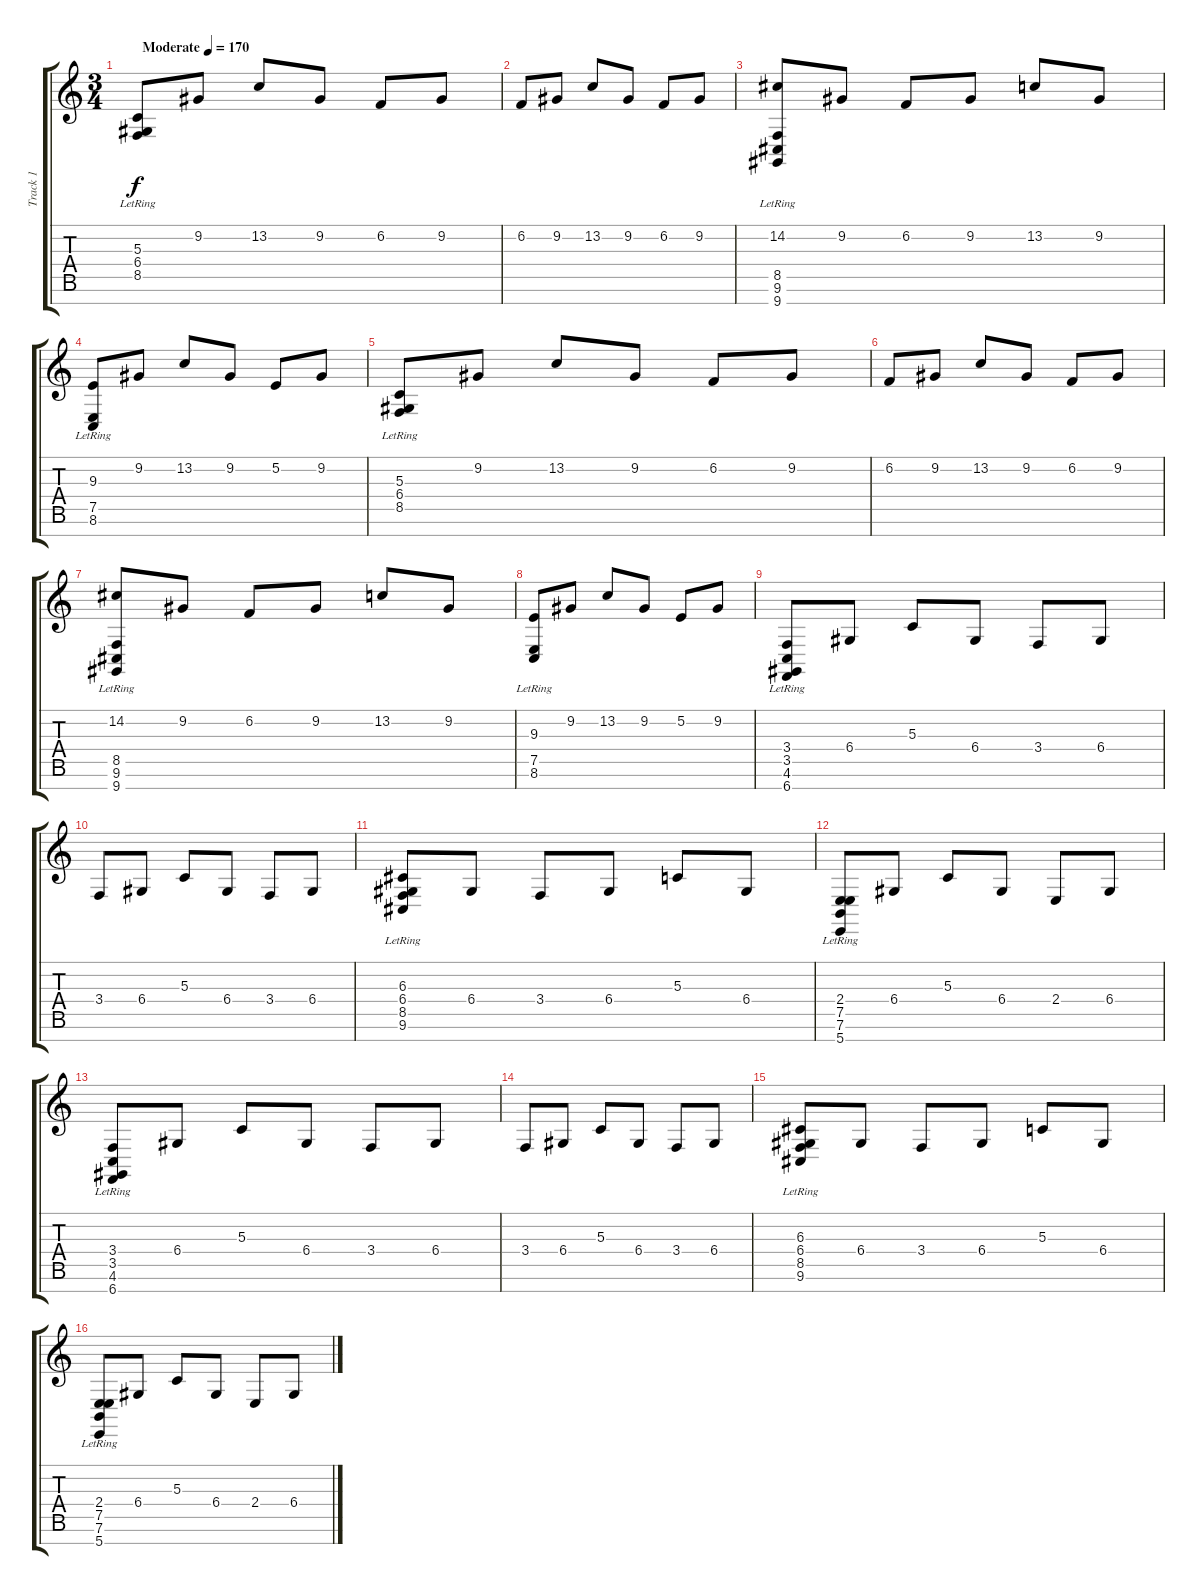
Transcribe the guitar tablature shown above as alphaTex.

\track ("Track 1" "Track 1") {instrument acousticgrandpiano}
\staff {score tabs}
\tuning (E4 B3 G3 D3 A2 E2 B1) {hide}
\ts (3 4)
\tempo (170 "Moderate")
\clef g2
\ks c
(5.3{lr} 6.4{lr} 8.5{lr}).8{dy f instrument acousticgrandpiano} 9.2.8 13.2.8 9.2.8 6.2.8 9.2.8 |
6.2.8 9.2.8 13.2.8 9.2.8 6.2.8 9.2.8 |
(14.2 8.5{lr} 9.6{lr} 9.7{lr}).8 9.2.8 6.2.8 9.2.8 13.2.8 9.2.8 |
(9.3{lr} 7.5{lr} 8.6{lr}).8 9.2.8 13.2.8 9.2.8 5.2.8 9.2.8 |
(5.3{lr} 6.4{lr} 8.5{lr}).8 9.2.8 13.2.8 9.2.8 6.2.8 9.2.8 |
6.2.8 9.2.8 13.2.8 9.2.8 6.2.8 9.2.8 |
(14.2 8.5{lr} 9.6{lr} 9.7{lr}).8 9.2.8 6.2.8 9.2.8 13.2.8 9.2.8 |
(9.3{lr} 7.5{lr} 8.6{lr}).8 9.2.8 13.2.8 9.2.8 5.2.8 9.2.8 |
(3.4 3.5{lr} 4.6{lr} 6.7{lr}).8 6.4.8 5.3.8 6.4.8 3.4.8 6.4.8 |
3.4.8 6.4.8 5.3.8 6.4.8 3.4.8 6.4.8 |
(6.3 6.4{lr} 8.5{lr} 9.6{lr}).8 6.4.8 3.4.8 6.4.8 5.3.8 6.4.8 |
(2.4 7.5 7.6{lr} 5.7{lr}).8 6.4.8 5.3.8 6.4.8 2.4.8 6.4.8 |
(3.4 3.5{lr} 4.6{lr} 6.7{lr}).8 6.4.8 5.3.8 6.4.8 3.4.8 6.4.8 |
3.4.8 6.4.8 5.3.8 6.4.8 3.4.8 6.4.8 |
(6.3 6.4{lr} 8.5{lr} 9.6{lr}).8 6.4.8 3.4.8 6.4.8 5.3.8 6.4.8 |
(2.4 7.5 7.6{lr} 5.7{lr}).8 6.4.8 5.3.8 6.4.8 2.4.8 6.4.8
